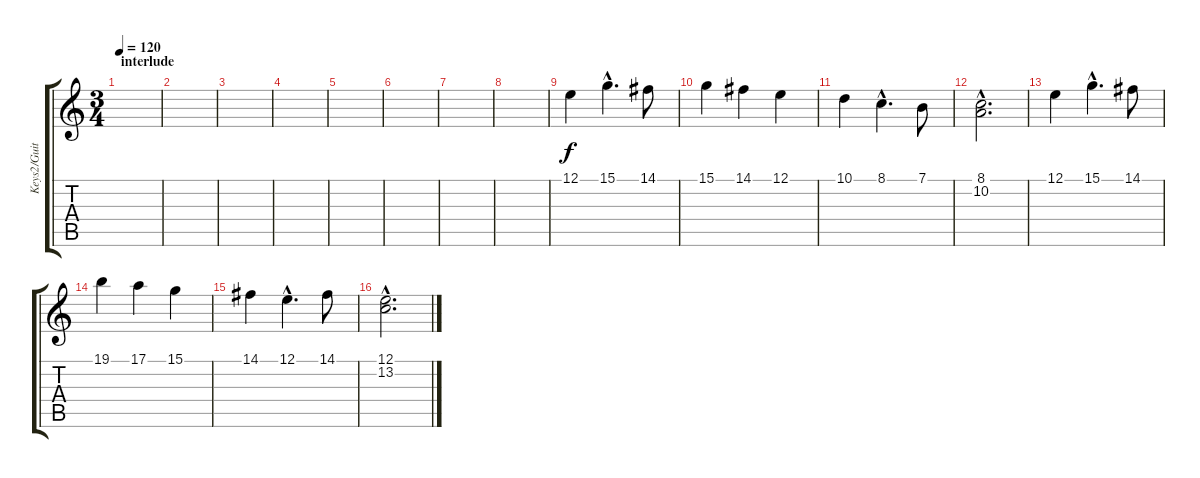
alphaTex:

\track ("Keys2/Guit3" "Keys2/Guit") {instrument stringensemble1}
\staff {score tabs}
\tuning (E4 B3 G3 D3 A2 E2) {hide}
\ts (3 4)
\section ("" "interlude")
\tempo 120
\clef g2
\ks c
|
|
|
|
|
|
|
|
12.1.4{dy f} 15.1{hac}.4{d} 14.1.8 |
15.1.4 14.1.4 12.1.4 |
10.1.4 8.1{hac}.4{d} 7.1.8 |
(8.1{hac} 10.2{hac}).2{d} |
12.1.4 15.1{hac}.4{d} 14.1.8 |
19.1.4 17.1.4 15.1.4 |
14.1.4 12.1{hac}.4{d} 14.1.8 |
(12.1{hac} 13.2{hac}).2{d}
